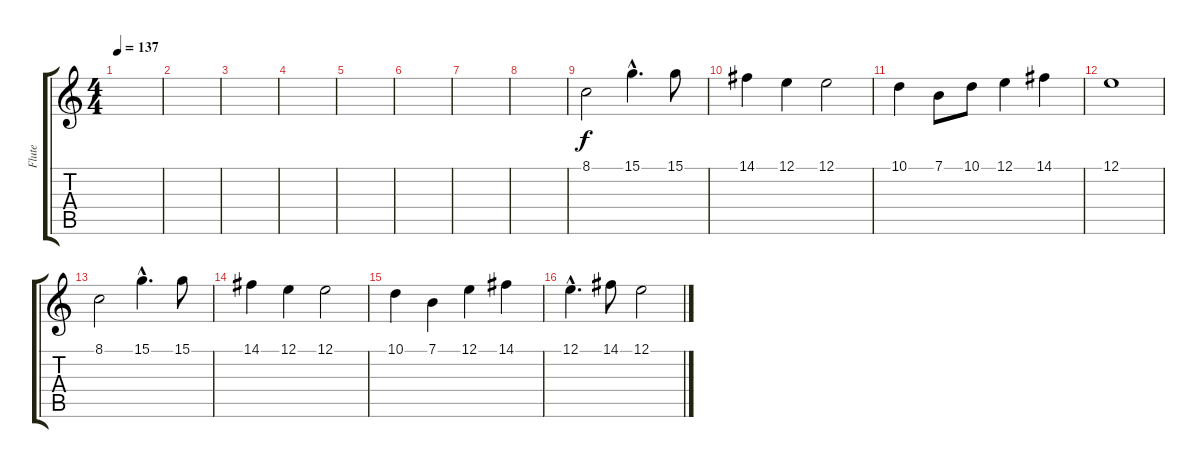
\track ("Flute" "Flute") {instrument piccolo}
\staff {score tabs}
\tuning (E4 B3 G3 D3 A2 E2) {hide}
\ts (4 4)
\tempo 137
\clef g2
\ks c
|
|
|
|
|
|
|
|
8.1.2 15.1{hac}.4{d} 15.1.8 |
14.1.4 12.1.4 12.1.2 |
10.1.4 7.1.8 10.1.8 12.1.4 14.1.4 |
12.1.1 |
8.1.2 15.1{hac}.4{d} 15.1.8 |
14.1.4 12.1.4 12.1.2 |
10.1.4 7.1.4 12.1.4 14.1.4 |
12.1{hac}.4{d} 14.1.8 12.1.2
